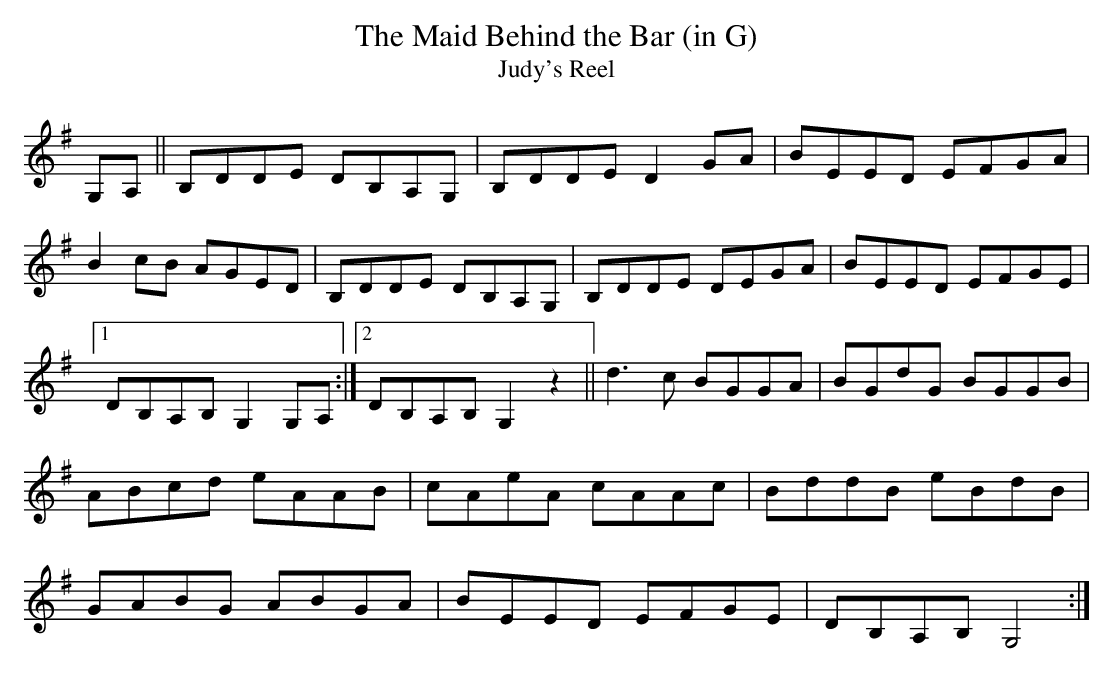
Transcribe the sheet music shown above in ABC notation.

X:1
T:Maid Behind the Bar (in G), The
T:Judy's Reel
K:G
G,A, || B,DDE DB,A,G, | B,DDE D2 GA | BEED EFGA | B2 cB AGED|\
B,DDE DB,A,G, | B,DDE DEGA | BEED EFGE |[1 DB,A,B, G,2 G,A,:|\
[2 DB,A,B, G,2 z2 ||\
d3 c BGGA | BGdG BGGB | ABcd eAAB | cAeA cAAc |\
BddB eBdB | GABG ABGA | BEED EFGE | DB,A,B, G,4:|
